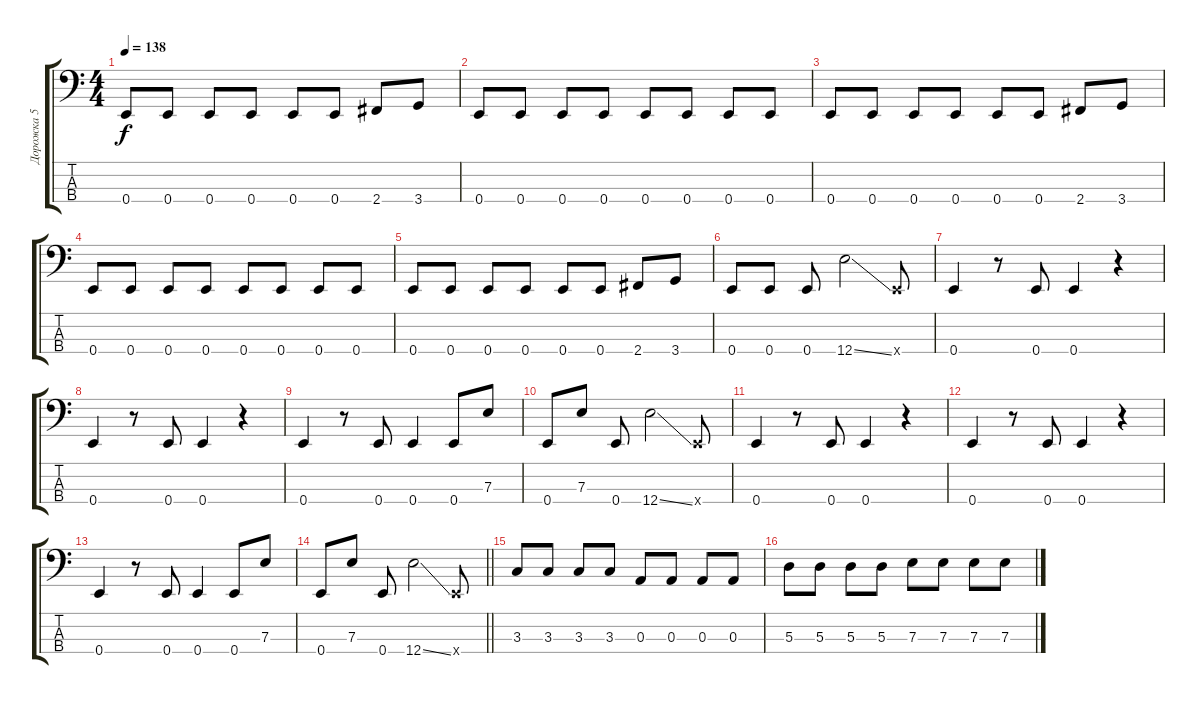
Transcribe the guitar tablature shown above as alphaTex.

\track ("Дорожка 5" "Дорожка 5") {instrument electricbassfinger}
\staff {score tabs}
\tuning (G2 D2 A1 E1) {hide}
\ts (4 4)
\tempo 138
\clef f4
\ks c
0.4.8{dy f} 0.4.8 0.4.8 0.4.8 0.4.8 0.4.8 2.4.8 3.4.8 |
0.4.8 0.4.8 0.4.8 0.4.8 0.4.8 0.4.8 0.4.8 0.4.8 |
0.4.8 0.4.8 0.4.8 0.4.8 0.4.8 0.4.8 2.4.8 3.4.8 |
0.4.8 0.4.8 0.4.8 0.4.8 0.4.8 0.4.8 0.4.8 0.4.8 |
0.4.8 0.4.8 0.4.8 0.4.8 0.4.8 0.4.8 2.4.8 3.4.8 |
0.4.8 0.4.8 0.4.8 12.4{ss}.2 0.4{x}.8 |
0.4.4 r.8 0.4.8 0.4.4 r.4 |
0.4.4 r.8 0.4.8 0.4.4 r.4 |
0.4.4 r.8 0.4.8 0.4.4 0.4.8 7.3.8 |
0.4.8 7.3.8 0.4.8 12.4{ss}.2 0.4{x}.8 |
0.4.4 r.8 0.4.8 0.4.4 r.4 |
0.4.4 r.8 0.4.8 0.4.4 r.4 |
0.4.4 r.8 0.4.8 0.4.4 0.4.8 7.3.8 |
\barLineRight lightlight
0.4.8 7.3.8 0.4.8 12.4{ss}.2 0.4{x}.8 |
3.3.8 3.3.8 3.3.8 3.3.8 0.3.8 0.3.8 0.3.8 0.3.8 |
5.3.8 5.3.8 5.3.8 5.3.8 7.3.8 7.3.8 7.3.8 7.3.8
